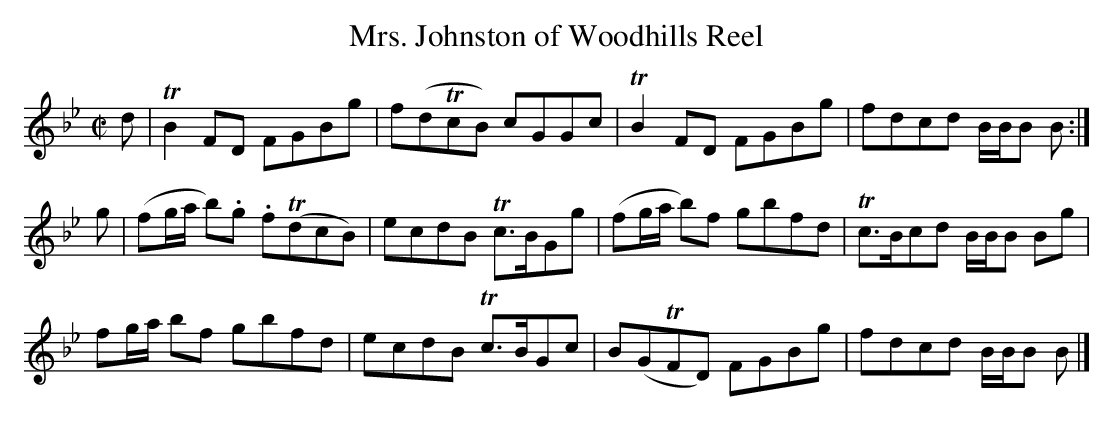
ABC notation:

X:1
T:Mrs. Johnston of Woodhills Reel
L:1/8
M:C|
K:Bb
d|TB2    FD    FGBg   |f(dTcB) cGGc |TB2    FD  FGBg| fdcd  B/B/B B :|
g|(fg/a/ b).g .f(TdcB)|ecdB   Tc>BGg|(fg/a/ b)f gbfd|Tc>Bcd B/B/B Bg |
   fg/a/ bf    gbfd   |ecdB   Tc>BGc| B(GTFD)   FGBg| fdcd  B/B/B B |]
